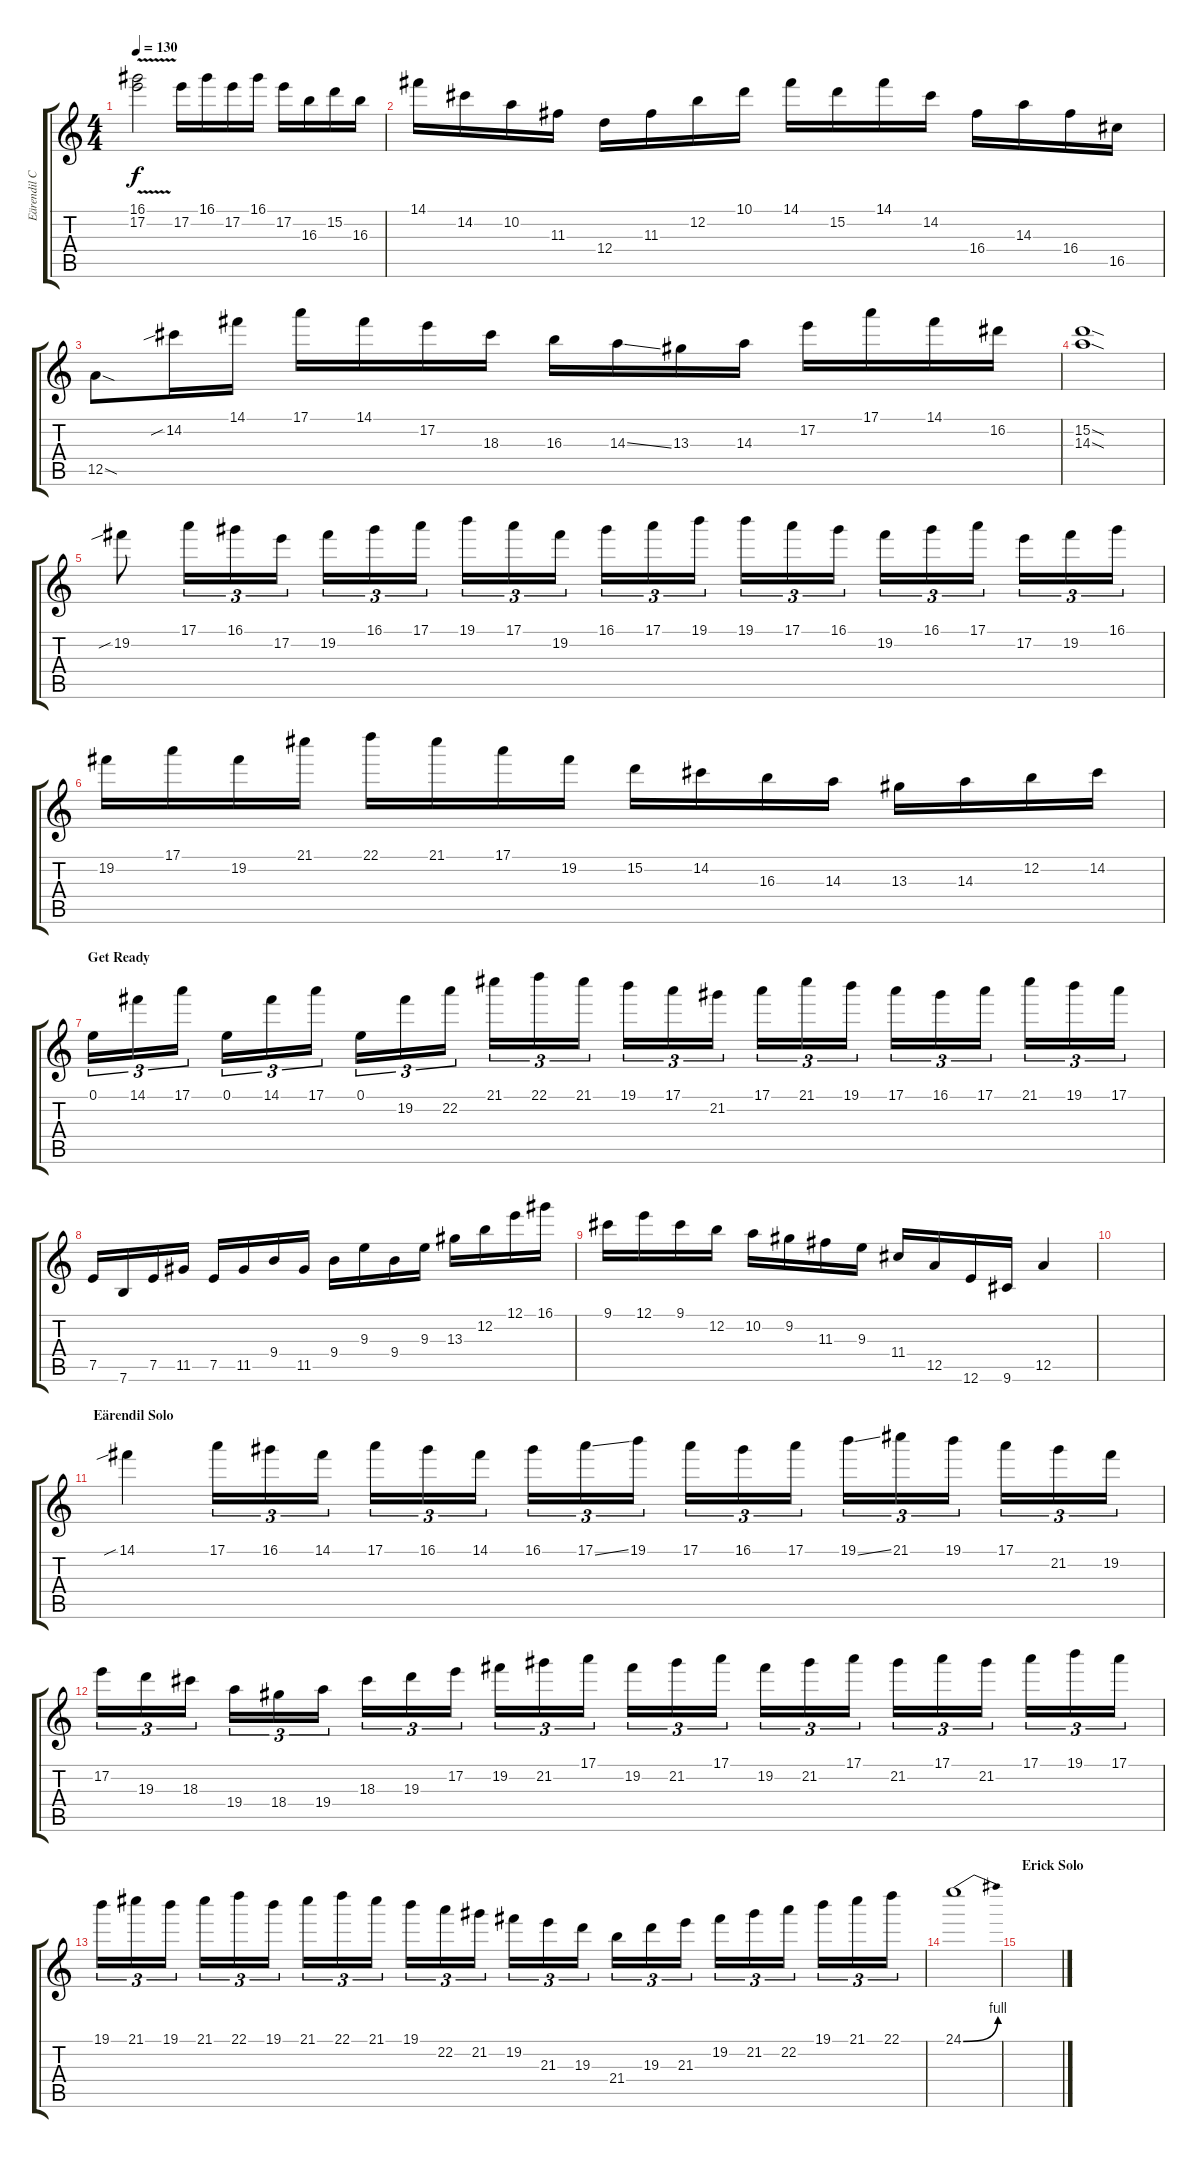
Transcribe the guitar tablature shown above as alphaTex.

\track ("Eärendil Camlost (Lead Guitar)" "Eärendil C") {instrument distortionguitar}
\staff {score tabs}
\tuning (E4 B3 G3 D3 A2 E2) {hide}
\ts (4 4)
\tempo 130
\clef g2
\ks c
(16.1{v} 17.2).2{dy f} 17.2.16 16.1.16 17.2.16 16.1.16 17.2.16 16.3.16 15.2.16 16.3.16 |
14.1.16 14.2.16 10.2.16 11.3.16 12.4.16 11.3.16 12.2.16 10.1.16 14.1.16 15.2.16 14.1.16 14.2.16 16.4.16 14.3.16 16.4.16 16.5.16 |
12.5{sod}.8 14.2{sib}.16 14.1.16 17.1.16 14.1.16 17.2.16 18.3.16 16.3.16 14.3{ss}.16 13.3.16 14.3.16 17.2.16 17.1.16 14.1.16 16.2.16 |
(15.2{sod} 14.3{sod}).1 |
19.2{sib}.8 17.1.16{tu (3 2)} 16.1.16{tu (3 2)} 17.2.16{tu (3 2)} 19.2.16{tu (3 2)} 16.1.16{tu (3 2)} 17.1.16{tu (3 2)} 19.1.16{tu (3 2)} 17.1.16{tu (3 2)} 19.2.16{tu (3 2)} 16.1.16{tu (3 2)} 17.1.16{tu (3 2)} 19.1.16{tu (3 2)} 19.1.16{tu (3 2)} 17.1.16{tu (3 2)} 16.1.16{tu (3 2)} 19.2.16{tu (3 2)} 16.1.16{tu (3 2)} 17.1.16{tu (3 2)} 17.2.16{tu (3 2)} 19.2.16{tu (3 2)} 16.1.16{tu (3 2)} |
19.2.16 17.1.16 19.2.16 21.1.16 22.1.16 21.1.16 17.1.16 19.2.16 15.2.16 14.2.16 16.3.16 14.3.16 13.3.16 14.3.16 12.2.16 14.2.16 |
\section ("" "Get Ready")
0.1.16{tu (3 2)} 14.1.16{tu (3 2)} 17.1.16{tu (3 2)} 0.1.16{tu (3 2)} 14.1.16{tu (3 2)} 17.1.16{tu (3 2)} 0.1.16{tu (3 2)} 19.2.16{tu (3 2)} 22.2.16{tu (3 2)} 21.1.16{tu (3 2)} 22.1.16{tu (3 2)} 21.1.16{tu (3 2)} 19.1.16{tu (3 2)} 17.1.16{tu (3 2)} 21.2.16{tu (3 2)} 17.1.16{tu (3 2)} 21.1.16{tu (3 2)} 19.1.16{tu (3 2)} 17.1.16{tu (3 2)} 16.1.16{tu (3 2)} 17.1.16{tu (3 2)} 21.1.16{tu (3 2)} 19.1.16{tu (3 2)} 17.1.16{tu (3 2)} |
7.5.16 7.6.16 7.5.16 11.5.16 7.5.16 11.5.16 9.4.16 11.5.16 9.4.16 9.3.16 9.4.16 9.3.16 13.3.16 12.2.16 12.1.16 16.1.16 |
9.1.16 12.1.16 9.1.16 12.2.16 10.2.16 9.2.16 11.3.16 9.3.16 11.4.16 12.5.16 12.6.16 9.6.16 12.5.4 |
|
\section ("" "Eärendil Solo")
14.1{sib}.4 17.1.16{tu (3 2)} 16.1.16{tu (3 2)} 14.1.16{tu (3 2)} 17.1.16{tu (3 2)} 16.1.16{tu (3 2)} 14.1.16{tu (3 2)} 16.1.16{tu (3 2)} 17.1{ss}.16{tu (3 2)} 19.1.16{tu (3 2)} 17.1.16{tu (3 2)} 16.1.16{tu (3 2)} 17.1.16{tu (3 2)} 19.1{ss}.16{tu (3 2)} 21.1.16{tu (3 2)} 19.1.16{tu (3 2)} 17.1.16{tu (3 2)} 21.2.16{tu (3 2)} 19.2.16{tu (3 2)} |
17.2.16{tu (3 2)} 19.3.16{tu (3 2)} 18.3.16{tu (3 2)} 19.4.16{tu (3 2)} 18.4.16{tu (3 2)} 19.4.16{tu (3 2)} 18.3.16{tu (3 2)} 19.3.16{tu (3 2)} 17.2.16{tu (3 2)} 19.2.16{tu (3 2)} 21.2.16{tu (3 2)} 17.1.16{tu (3 2)} 19.2.16{tu (3 2)} 21.2.16{tu (3 2)} 17.1.16{tu (3 2)} 19.2.16{tu (3 2)} 21.2.16{tu (3 2)} 17.1.16{tu (3 2)} 21.2.16{tu (3 2)} 17.1.16{tu (3 2)} 21.2.16{tu (3 2)} 17.1.16{tu (3 2)} 19.1.16{tu (3 2)} 17.1.16{tu (3 2)} |
19.1.16{tu (3 2)} 21.1.16{tu (3 2)} 19.1.16{tu (3 2)} 21.1.16{tu (3 2)} 22.1.16{tu (3 2)} 19.1.16{tu (3 2)} 21.1.16{tu (3 2)} 22.1.16{tu (3 2)} 21.1.16{tu (3 2)} 19.1.16{tu (3 2)} 22.2.16{tu (3 2)} 21.2.16{tu (3 2)} 19.2.16{tu (3 2)} 21.3.16{tu (3 2)} 19.3.16{tu (3 2)} 21.4.16{tu (3 2)} 19.3.16{tu (3 2)} 21.3.16{tu (3 2)} 19.2.16{tu (3 2)} 21.2.16{tu (3 2)} 22.2.16{tu (3 2)} 19.1.16{tu (3 2)} 21.1.16{tu (3 2)} 22.1.16{tu (3 2)} |
24.1{be (bend 0 0 60 4)}.1 |
\section ("" "Erick Solo")
